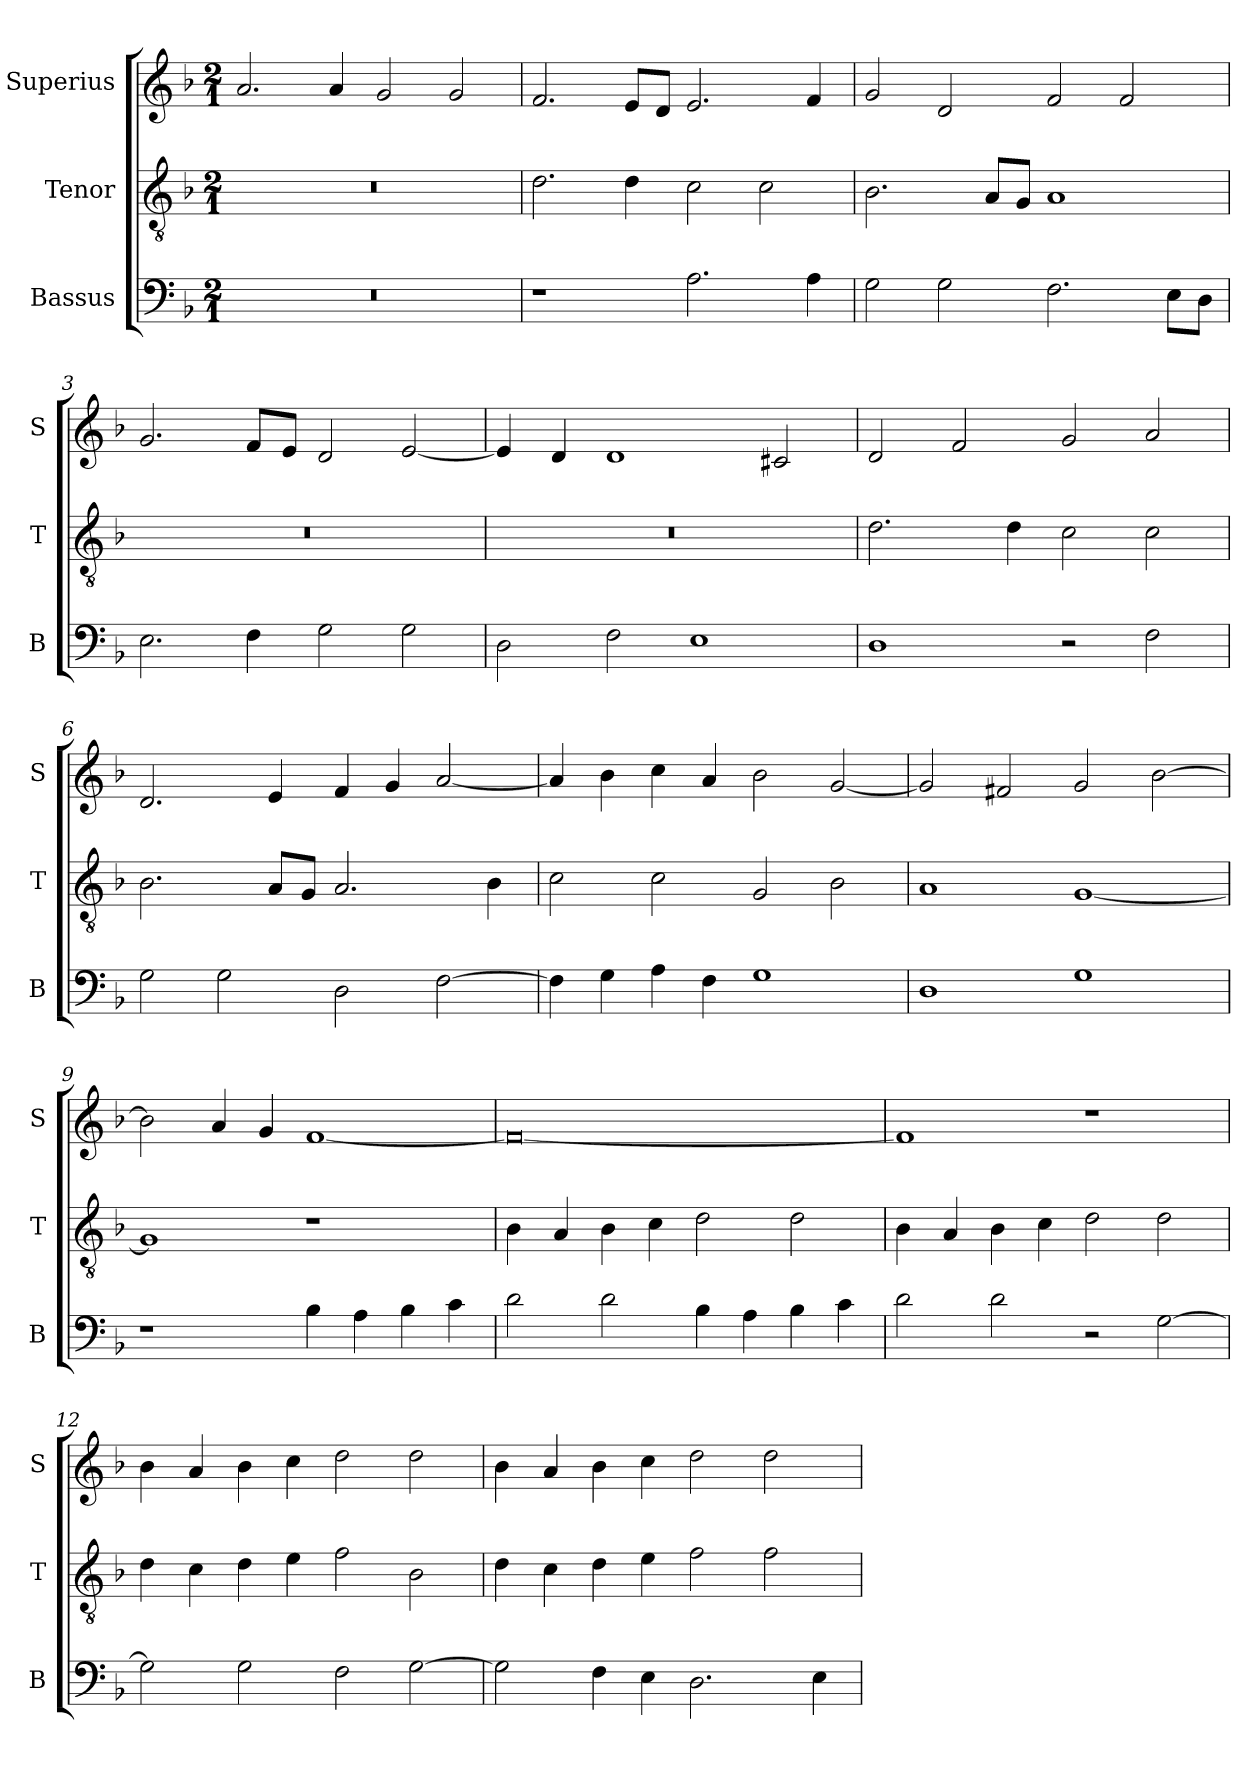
**kern	**kern	**kern
*part3	*part2	*part1
*staff3	*staff2	*staff1
*I"Bassus	*I"Tenor	*I"Superius
*I'B	*I'T	*I'S
*clefF4	*clefGv2	*clefG2
*k[b-]	*k[b-]	*k[b-]
*F:	*F:	*F:
*M2/1	*M2/1	*M2/1
=	=	=
0r	0r	2.a
.	.	4a
.	.	2g
.	.	2g
=1	=1	=1
1r	2.d	2.f
.	4d	8eL
.	.	8dJ
2.A	2c	2.e
.	2c	.
4A	.	4f
=2	=2	=2
2G	2.B-	2g
2G	.	2d
.	8AL	.
.	8GJ	.
2.F	1A	2f
.	.	2f
8EL	.	.
8DJ	.	.
=3	=3	=3
2.E	0r	2.g
4F	.	8fL
.	.	8eJ
2G	.	2d
2G	.	[2e
=4	=4	=4
2D	0r	4e]
.	.	4d
2F	.	1d
1E	.	.
.	.	2c#X
=5	=5	=5
1D	2.d	2d
.	.	2f
.	4d	.
2r	2c	2g
2F	2c	2a
=6	=6	=6
2G	2.B-	2.d
2G	.	.
.	8AL	4e
.	8GJ	.
2D	2.A	4f
.	.	4g
[2F	.	[2a
.	4B-	.
=7	=7	=7
4F]	2c	4a]
4G	.	4b-
4A	2c	4cc
4F	.	4a
1G	2G	2b-
.	2B-	[2g
=8	=8	=8
1D	1A	2g]
.	.	2f#X
1G	[1G	2g
.	.	[2b-
=9	=9	=9
1r	1G]	2b-]
.	.	4a
.	.	4g
4B-	1r	[1f
4A	.	.
4B-	.	.
4c	.	.
=10	=10	=10
2d	4B-	0f_
.	4A	.
2d	4B-	.
.	4c	.
4B-	2d	.
4A	.	.
4B-	2d	.
4c	.	.
=11	=11	=11
2d	4B-	1f]
.	4A	.
2d	4B-	.
.	4c	.
2r	2d	1r
[2G	2d	.
=12	=12	=12
2G]	4d	4b-
.	4c	4a
2G	4d	4b-
.	4e	4cc
2F	2f	2dd
[2G	2B-	2dd
=13	=13	=13
2G]	4d	4b-
.	4c	4a
4F	4d	4b-
4E	4e	4cc
2.D	2f	2dd
.	2f	2dd
4E	.	.
=	=	=
*-	*-	*-
